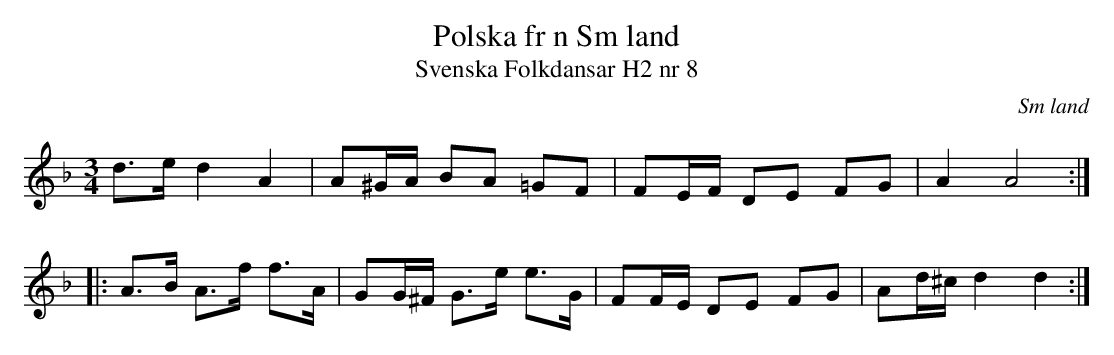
X:1
T:Polska fr n Sm land
T:Svenska Folkdansar H2 nr 8
O:Sm land
M:3/4
L:1/8
K:Dm
d>e d2 A2 | A^G/2A/2 BA =GF | FE/2F/2 DE FG | A2 A4 ::
A>B A>f f>A | GG/2^F/2 G>e e>G | FF/2E/2 DE FG | Ad/2^c/2 d2 d2 :|
